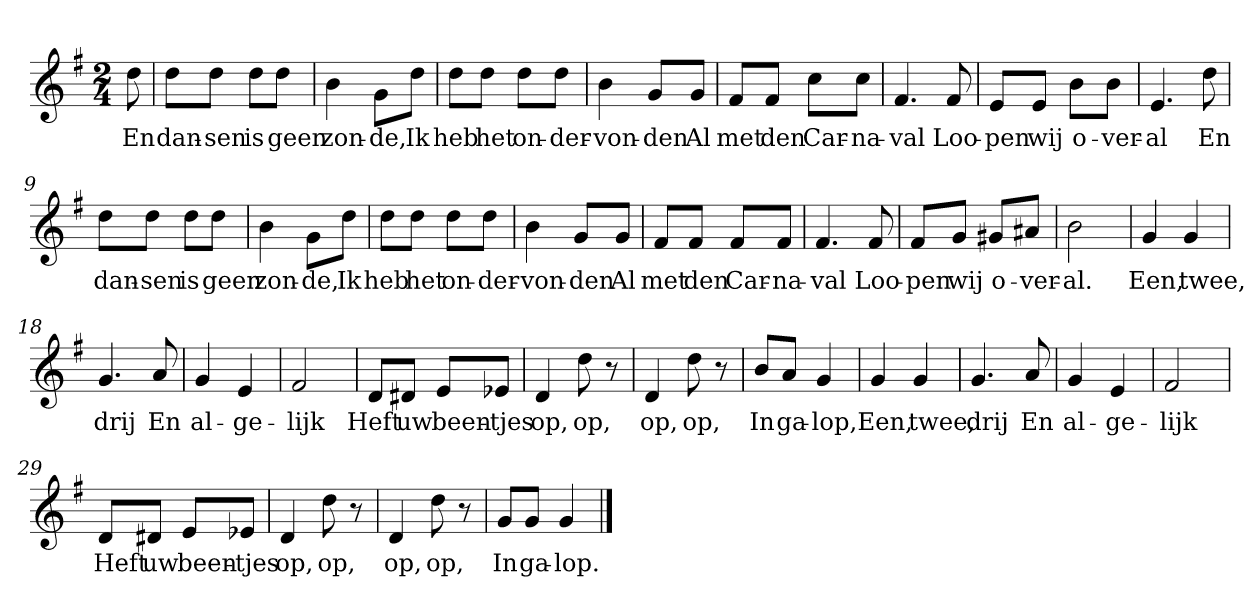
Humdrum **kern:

**kern	**text
*part1	*part1
*staff1	*staff1
*clefG2	*
*k[f#]	*
*G:	*
*M2/4	*
*MM120	*
=	=
8dd	En
=1	=1
8dd\L	dan-
8dd\J	-sen
8dd\L	is
8dd\J	geen
=2	=2
4b	zon-
8g\L	-de,
8dd\J	Ik
=3	=3
8dd\L	heb
8dd\J	het
8dd\L	on-
8dd\J	-der-
=4	=4
4b	-von-
8g/L	-den
8g/J	Al
=5	=5
8f#/L	met
8f#/J	den
8cc\L	Car-
8cc\J	-na-
=6	=6
4.f#	-val
8f#	Loo-
=7	=7
8e/L	-pen
8e/J	wij
8b\L	o-
8b\J	-ver-
=8	=8
4.e	-al
8dd	En
=9	=9
8dd\L	dan-
8dd\J	-sen
8dd\L	is
8dd\J	geen
=10	=10
4b	zon-
8g\L	-de,
8dd\J	Ik
=11	=11
8dd\L	heb
8dd\J	het
8dd\L	on-
8dd\J	-der-
=12	=12
4b	-von-
8g/L	-den
8g/J	Al
=13	=13
8f#/L	met
8f#/J	den
8f#/L	Car-
8f#/J	-na-
=14	=14
4.f#	-val
8f#	Loo-
=15	=15
8f#/L	-pen
8g/J	wij
8g#X/L	o-
8a#X/J	-ver-
=16	=16
2b	-al.
=17	=17
4g	Een,
4g	twee,
=18	=18
4.g	drij
8a	En
=19	=19
4g	al-
4e	-ge-
=20	=20
2f#	-lijk
=21	=21
8d/L	Heft
8d#X/J	uw
8e/L	been-
8e-X/J	-tjes
=22	=22
4d	op,
8dd	op,
8r	.
=23	=23
4d	op,
8dd	op,
8r	.
=24	=24
8b/L	In
8a/J	ga-
4g	-lop,
=25	=25
4g	Een,
4g	twee,
=26	=26
4.g	drij
8a	En
=27	=27
4g	al-
4e	-ge-
=28	=28
2f#	-lijk
=29	=29
8d/L	Heft
8d#X/J	uw
8e/L	been-
8e-X/J	-tjes
=30	=30
4d	op,
8dd	op,
8r	.
=31	=31
4d	op,
8dd	op,
8r	.
=32	=32
8g/L	In
8g/J	ga-
4g	-lop.
==	==
*-	*-
